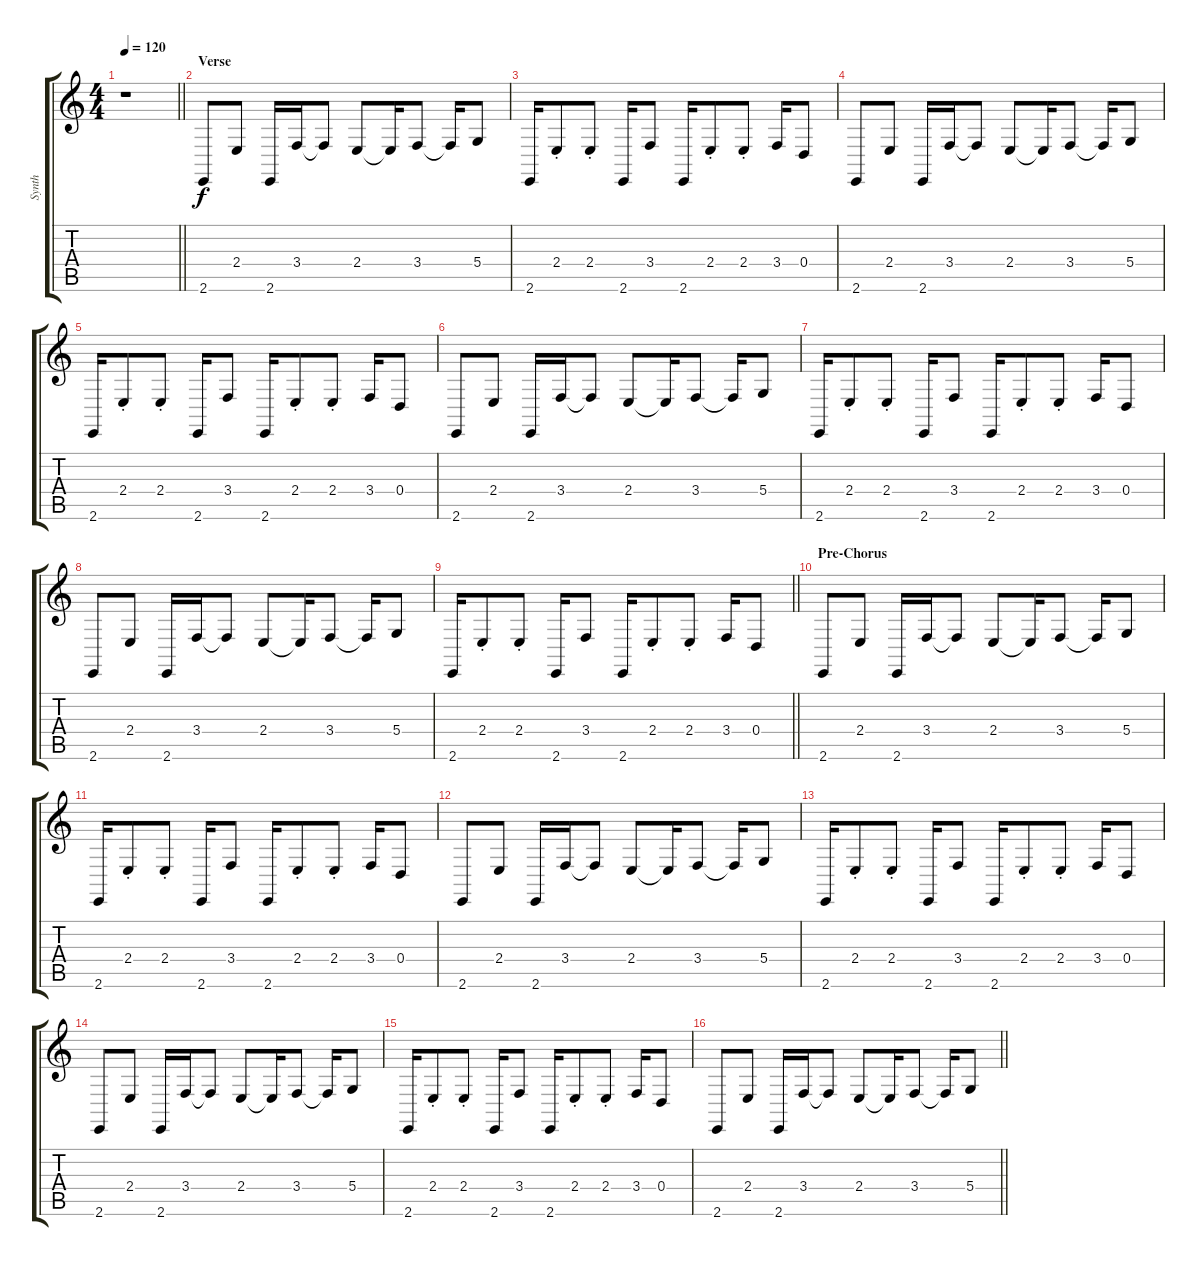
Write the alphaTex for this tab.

\track ("Synth" "Synth") {instrument rockorgan}
\staff {score tabs}
\tuning (E4 B3 G3 D3 A2 D2) {hide}
\ts (4 4)
\section ("" "")
\tempo 120
\clef g2
\barLineRight lightlight
\ks c
r.1{dy f} |
\section ("" "Verse")
2.6.8{volume 16} 2.4.8 2.6.16 3.4.16 3.4{t}.8 2.4.8 2.4{t}.16 3.4.8 3.4{t}.16 5.4.8 |
2.6.16 2.4{st}.8 2.4{st}.8 2.6.16 3.4.8 2.6.16 2.4{st}.8 2.4{st}.8 3.4.16 0.4.8 |
2.6.8 2.4.8 2.6.16 3.4.16 3.4{t}.8 2.4.8 2.4{t}.16 3.4.8 3.4{t}.16 5.4.8 |
2.6.16 2.4{st}.8 2.4{st}.8 2.6.16 3.4.8 2.6.16 2.4{st}.8 2.4{st}.8 3.4.16 0.4.8 |
2.6.8 2.4.8 2.6.16 3.4.16 3.4{t}.8 2.4.8 2.4{t}.16 3.4.8 3.4{t}.16 5.4.8 |
2.6.16 2.4{st}.8 2.4{st}.8 2.6.16 3.4.8 2.6.16 2.4{st}.8 2.4{st}.8 3.4.16 0.4.8 |
2.6.8 2.4.8 2.6.16 3.4.16 3.4{t}.8 2.4.8 2.4{t}.16 3.4.8 3.4{t}.16 5.4.8 |
\barLineRight lightlight
2.6.16 2.4{st}.8 2.4{st}.8 2.6.16 3.4.8 2.6.16 2.4{st}.8 2.4{st}.8 3.4.16 0.4.8 |
\section ("" "Pre-Chorus")
2.6.8 2.4.8 2.6.16 3.4.16 3.4{t}.8 2.4.8 2.4{t}.16 3.4.8 3.4{t}.16 5.4.8 |
2.6.16 2.4{st}.8 2.4{st}.8 2.6.16 3.4.8 2.6.16 2.4{st}.8 2.4{st}.8 3.4.16 0.4.8 |
2.6.8 2.4.8 2.6.16 3.4.16 3.4{t}.8 2.4.8 2.4{t}.16 3.4.8 3.4{t}.16 5.4.8 |
2.6.16 2.4{st}.8 2.4{st}.8 2.6.16 3.4.8 2.6.16 2.4{st}.8 2.4{st}.8 3.4.16 0.4.8 |
2.6.8 2.4.8 2.6.16 3.4.16 3.4{t}.8 2.4.8 2.4{t}.16 3.4.8 3.4{t}.16 5.4.8 |
2.6.16 2.4{st}.8 2.4{st}.8 2.6.16 3.4.8 2.6.16 2.4{st}.8 2.4{st}.8 3.4.16 0.4.8 |
\barLineRight lightlight
2.6.8 2.4.8 2.6.16 3.4.16 3.4{t}.8 2.4.8 2.4{t}.16 3.4.8 3.4{t}.16 5.4.8
